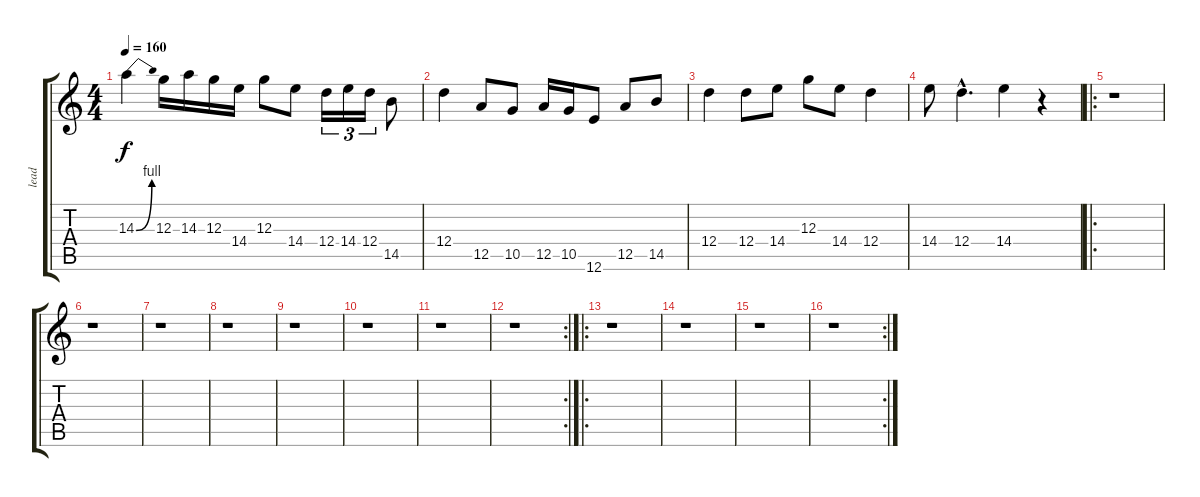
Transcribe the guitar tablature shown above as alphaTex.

\track ("lead" "lead") {instrument overdrivenguitar}
\staff {score tabs}
\tuning (E4 B3 G3 D3 A2 E2) {hide}
\ts (4 4)
\tempo 160
\clef g2
\ks c
14.3{be (bend 0 0 60 4)}.4{dy f} 12.3.16 14.3.16 12.3.16 14.4.16 12.3.8 14.4.8 12.4.16{tu (3 2)} 14.4.16{tu (3 2)} 12.4.16{tu (3 2)} 14.5.8 |
12.4.4 12.5.8 10.5.8 12.5.16 10.5.16 12.6.8 12.5.8 14.5.8 |
12.4.4 12.4.8 14.4.8 12.3.8 14.4.8 12.4.4 |
14.4.8 12.4{hac}.4{d} 14.4.4 r.4 |
\ro
r.1 |
r.1 |
r.1 |
r.1 |
r.1 |
r.1 |
r.1 |
\rc 2
r.1 |
\ro
r.1 |
r.1 |
r.1 |
\rc 2
r.1
